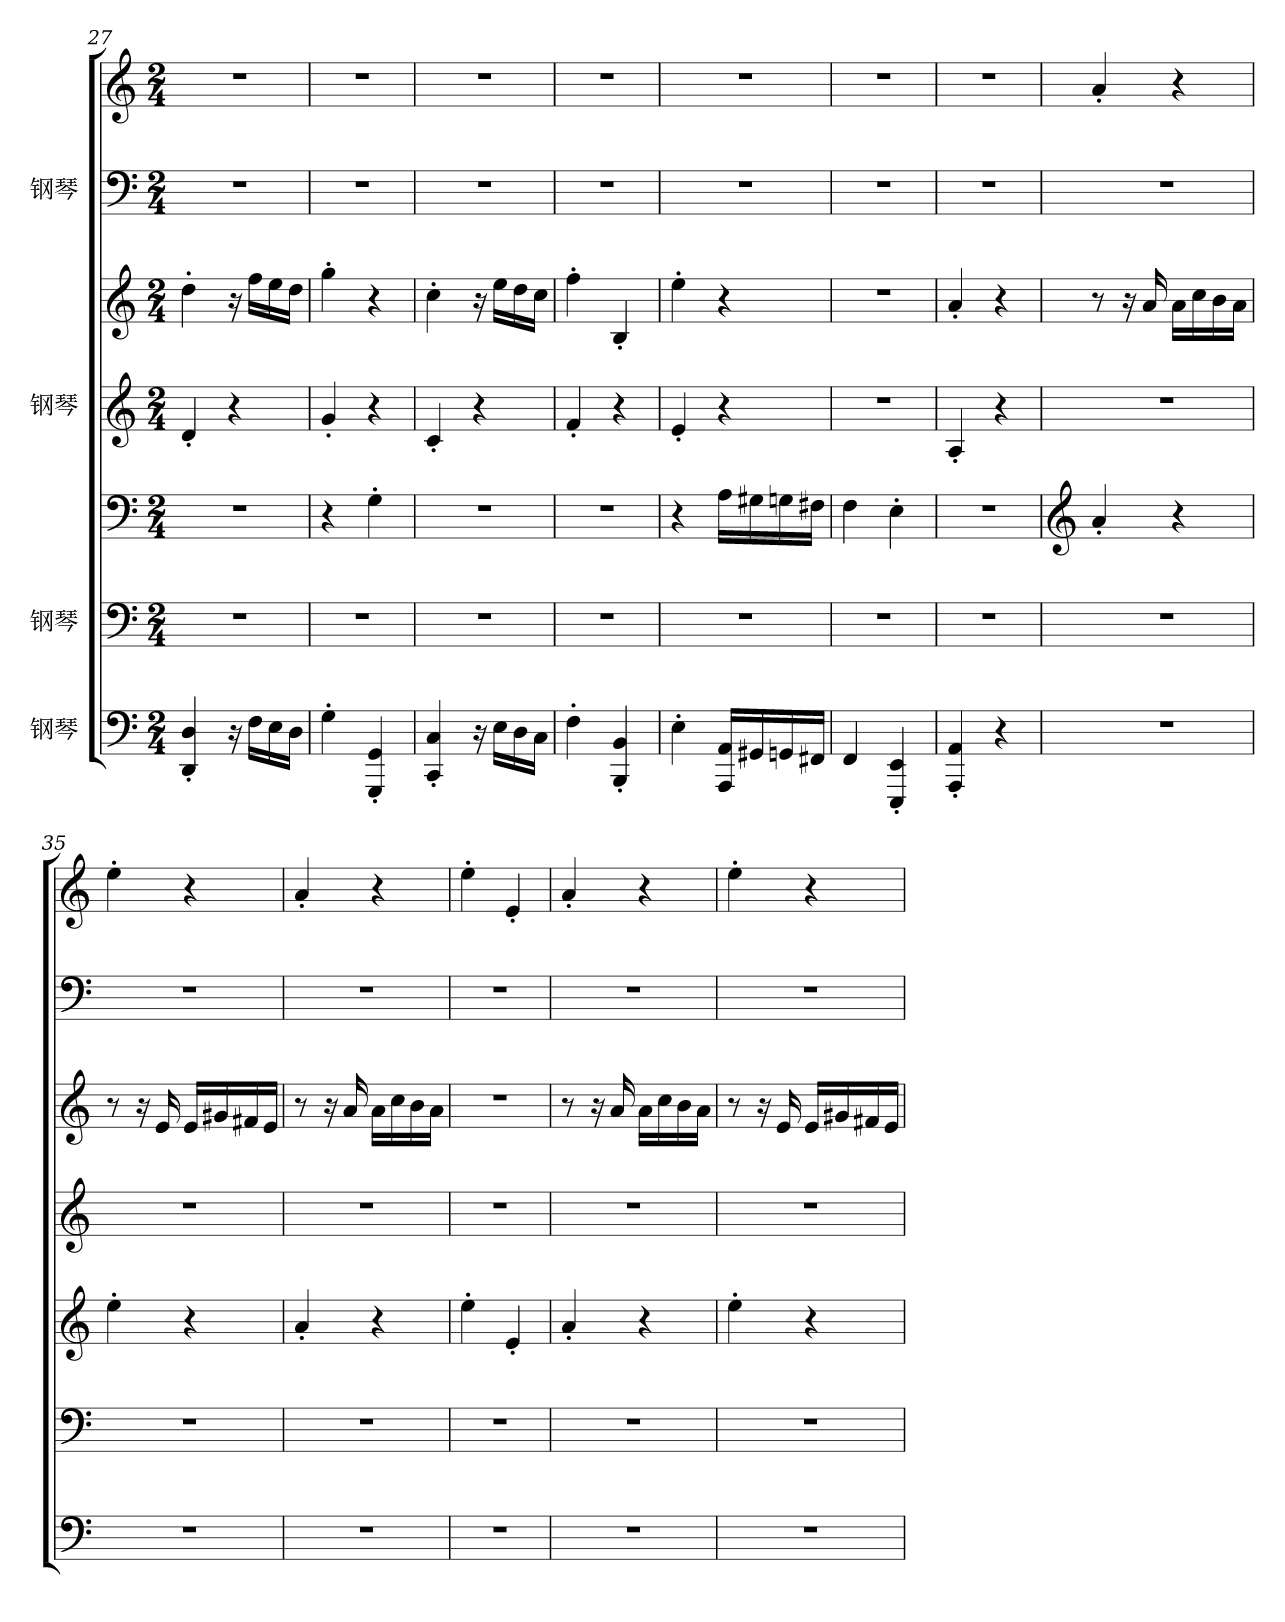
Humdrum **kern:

**kern	**kern	**kern	**kern	**kern	**kern	**kern
*part4	*part3	*part3	*part2	*part2	*part1	*part1
*staff7	*staff6	*staff5	*staff4	*staff3	*staff2	*staff1
*I"钢琴	*I"钢琴	*	*I"钢琴	*	*I"钢琴	*
!!LO:PB:g=z
*clefF4	*clefF4	*clefF4	*clefG2	*clefG2	*clefF4	*clefG2
*k[]	*k[]	*k[]	*k[]	*k[]	*k[]	*k[]
*M2/4	*M2/4	*M2/4	*M2/4	*M2/4	*M2/4	*M2/4
=27	=27	=27	=27	=27	=27	=27
4DD/' 4D/'	2r	2r	4d'/	4dd'\	2r	2r
16r	.	.	4r	16r	.	.
16F\LL	.	.	.	16ff\LL	.	.
16E\	.	.	.	16ee\	.	.
16D\JJ	.	.	.	16dd\JJ	.	.
=28	=28	=28	=28	=28	=28	=28
4G'\	2r	4r	4g'/	4gg'\	2r	2r
4GGG/' 4GG/'	.	4G'\	4r	4r	.	.
=29	=29	=29	=29	=29	=29	=29
4CC/' 4C/'	2r	2r	4c'/	4cc'\	2r	2r
16r	.	.	4r	16r	.	.
16E\LL	.	.	.	16ee\LL	.	.
16D\	.	.	.	16dd\	.	.
16C\JJ	.	.	.	16cc\JJ	.	.
=30	=30	=30	=30	=30	=30	=30
4F'\	2r	2r	4f'/	4ff'\	2r	2r
4BBB/' 4BB/'	.	.	4r	4B'/	.	.
=31	=31	=31	=31	=31	=31	=31
4E'\	2r	4r	4e'/	4ee'\	2r	2r
16AAA/ 16AA/LL	.	16A\LL	4r	4r	.	.
16GG#X/	.	16G#X\	.	.	.	.
16GGn/	.	16Gn\	.	.	.	.
16FF#X/JJ	.	16F#X\JJ	.	.	.	.
=32	=32	=32	=32	=32	=32	=32
4FF/	2r	4F\	2r	2r	2r	2r
4EEE/' 4EE/'	.	4E'\	.	.	.	.
=33	=33	=33	=33	=33	=33	=33
4AAA/' 4AA/'	2r	2r	4A'/	4a'/	2r	2r
4r	.	.	4r	4r	.	.
=34	=34	=34	=34	=34	=34	=34
*	*	*clefG2	*	*	*	*
2r	2r	4a'/	2r	8r	2r	4a'/
.	.	.	.	16r	.	.
.	.	.	.	16a/	.	.
.	.	4r	.	16a\LL	.	4r
.	.	.	.	16cc\	.	.
.	.	.	.	16b\	.	.
.	.	.	.	16a\JJ	.	.
!!LO:PB:g=z
=35	=35	=35	=35	=35	=35	=35
2r	2r	4ee'\	2r	8r	2r	4ee'\
.	.	.	.	16r	.	.
.	.	.	.	16e/	.	.
.	.	4r	.	16e/LL	.	4r
.	.	.	.	16g#X/	.	.
.	.	.	.	16f#X/	.	.
.	.	.	.	16e/JJ	.	.
=36	=36	=36	=36	=36	=36	=36
2r	2r	4a'/	2r	8r	2r	4a'/
.	.	.	.	16r	.	.
.	.	.	.	16a/	.	.
.	.	4r	.	16a\LL	.	4r
.	.	.	.	16cc\	.	.
.	.	.	.	16b\	.	.
.	.	.	.	16a\JJ	.	.
=37	=37	=37	=37	=37	=37	=37
2r	2r	4ee'\	2r	2r	2r	4ee'\
.	.	4e'/	.	.	.	4e'/
=38	=38	=38	=38	=38	=38	=38
2r	2r	4a'/	2r	8r	2r	4a'/
.	.	.	.	16r	.	.
.	.	.	.	16a/	.	.
.	.	4r	.	16a\LL	.	4r
.	.	.	.	16cc\	.	.
.	.	.	.	16b\	.	.
.	.	.	.	16a\JJ	.	.
=39	=39	=39	=39	=39	=39	=39
2r	2r	4ee'\	2r	8r	2r	4ee'\
.	.	.	.	16r	.	.
.	.	.	.	16e/	.	.
.	.	4r	.	16e/LL	.	4r
.	.	.	.	16g#X/	.	.
.	.	.	.	16f#X/	.	.
.	.	.	.	16e/JJ	.	.
=	=	=	=	=	=	=
*-	*-	*-	*-	*-	*-	*-
